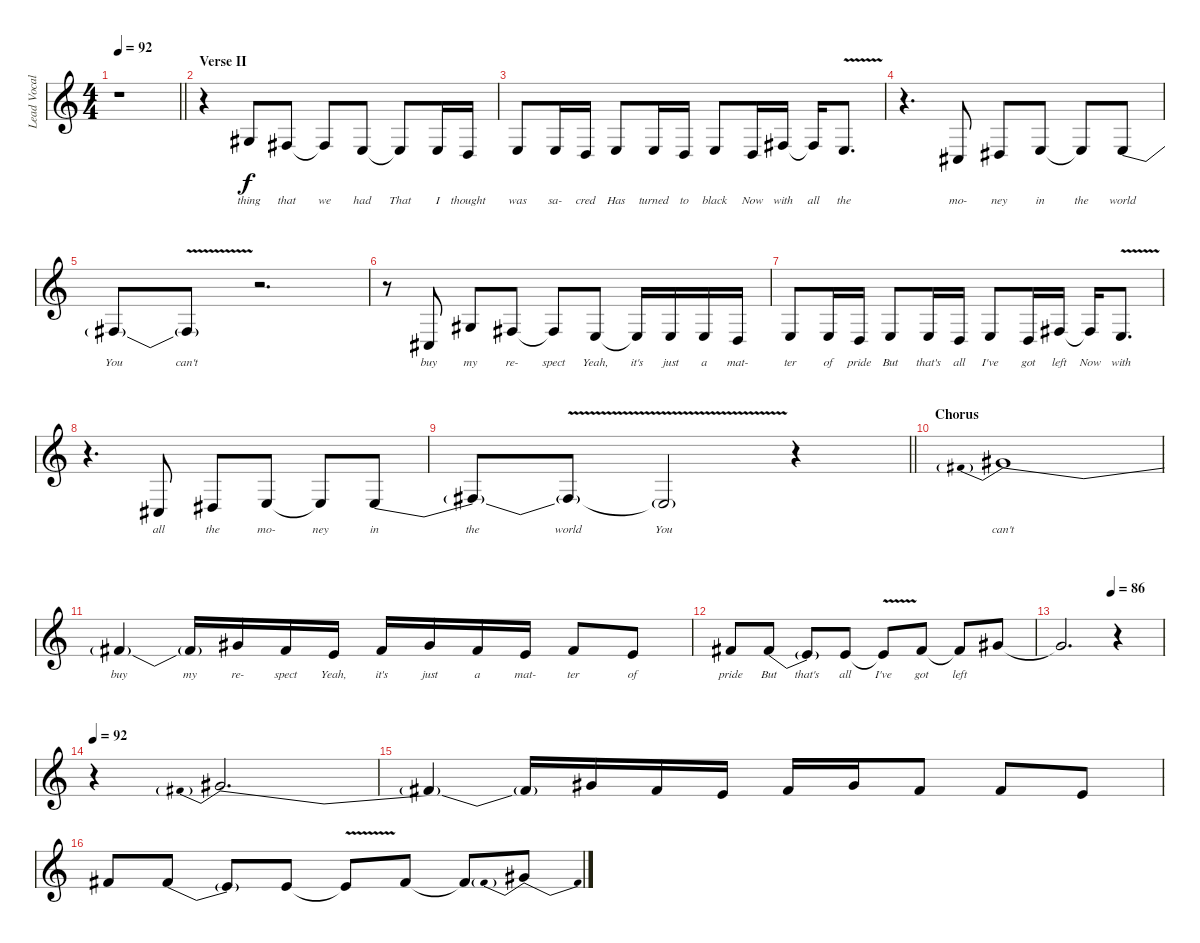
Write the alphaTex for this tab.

\track ("Lead Vocals" "Lead Vocal") {instrument lead6voice}
\staff {score}
\tuning (Db4 Ab3 E3 B2 Gb2 B1) {hide}
\ts (4 4)
\tempo 92
\clef g2
\barLineRight lightlight
\ks c
r.1{dy f} |
\section ("" "Verse II")
r.4 9.4.8{lyrics (0 "thing") lyrics (1 "") lyrics (2 "") lyrics (3 "") lyrics (4 "")} 7.4.8{lyrics (0 "that") lyrics (1 "") lyrics (2 "") lyrics (3 "") lyrics (4 "")} 7.4{t}.8{lyrics (0 "we") lyrics (1 "") lyrics (2 "") lyrics (3 "") lyrics (4 "")} 10.5.8{lyrics (0 "had") lyrics (1 "") lyrics (2 "") lyrics (3 "") lyrics (4 "")} 10.5{t}.8{lyrics (0 "That") lyrics (1 "") lyrics (2 "") lyrics (3 "") lyrics (4 "")} 10.5.16{lyrics (0 "I") lyrics (1 "") lyrics (2 "") lyrics (3 "") lyrics (4 "")} 8.5.16{lyrics (0 "thought") lyrics (1 "") lyrics (2 "") lyrics (3 "") lyrics (4 "")} |
10.5.8{lyrics (0 "was") lyrics (1 "") lyrics (2 "") lyrics (3 "") lyrics (4 "")} 10.5.16{lyrics (0 "sa-") lyrics (1 "") lyrics (2 "") lyrics (3 "") lyrics (4 "")} 8.5.16{lyrics (0 "cred") lyrics (1 "") lyrics (2 "") lyrics (3 "") lyrics (4 "")} 10.5.8{lyrics (0 "Has") lyrics (1 "") lyrics (2 "") lyrics (3 "") lyrics (4 "")} 10.5.16{lyrics (0 "turned") lyrics (1 "") lyrics (2 "") lyrics (3 "") lyrics (4 "")} 8.5.16{lyrics (0 "to") lyrics (1 "") lyrics (2 "") lyrics (3 "") lyrics (4 "")} 10.5.8{lyrics (0 "black") lyrics (1 "") lyrics (2 "") lyrics (3 "") lyrics (4 "")} 8.5.16{lyrics (0 "Now") lyrics (1 "") lyrics (2 "") lyrics (3 "") lyrics (4 "")} 7.4.16{lyrics (0 "with") lyrics (1 "") lyrics (2 "") lyrics (3 "") lyrics (4 "")} 7.4{t}.16{lyrics (0 "all") lyrics (1 "") lyrics (2 "") lyrics (3 "") lyrics (4 "")} 10.5{v}.8{d lyrics (0 "the") lyrics (1 "") lyrics (2 "") lyrics (3 "") lyrics (4 "")} |
r.4{d} 7.5.8{lyrics (0 "mo-") lyrics (1 "") lyrics (2 "") lyrics (3 "") lyrics (4 "")} 9.5.8{lyrics (0 "ney") lyrics (1 "") lyrics (2 "") lyrics (3 "") lyrics (4 "")} 10.5.8{lyrics (0 "in") lyrics (1 "") lyrics (2 "") lyrics (3 "") lyrics (4 "")} 10.5{t}.8{lyrics (0 "the") lyrics (1 "") lyrics (2 "") lyrics (3 "") lyrics (4 "")} 10.5{be (custom 0 0 10 0 20 4 60 4)}.8{lyrics (0 "world") lyrics (1 "") lyrics (2 "") lyrics (3 "") lyrics (4 "")} |
10.5{t}.8{lyrics (0 "You") lyrics (1 "") lyrics (2 "") lyrics (3 "") lyrics (4 "")} 10.5{v t}.8{lyrics (0 "can't") lyrics (1 "") lyrics (2 "") lyrics (3 "") lyrics (4 "")} r.2{d} |
r.8 7.5.8{lyrics (0 "buy") lyrics (1 "") lyrics (2 "") lyrics (3 "") lyrics (4 "")} 9.4.8{lyrics (0 "my") lyrics (1 "") lyrics (2 "") lyrics (3 "") lyrics (4 "")} 7.4.8{lyrics (0 "re-") lyrics (1 "") lyrics (2 "") lyrics (3 "") lyrics (4 "")} 7.4{t}.8{lyrics (0 "spect") lyrics (1 "") lyrics (2 "") lyrics (3 "") lyrics (4 "")} 10.5.8{lyrics (0 "Yeah,") lyrics (1 "") lyrics (2 "") lyrics (3 "") lyrics (4 "")} 10.5{t}.16{lyrics (0 "it's") lyrics (1 "") lyrics (2 "") lyrics (3 "") lyrics (4 "")} 10.5.16{lyrics (0 "just") lyrics (1 "") lyrics (2 "") lyrics (3 "") lyrics (4 "")} 10.5.16{lyrics (0 "a") lyrics (1 "") lyrics (2 "") lyrics (3 "") lyrics (4 "")} 8.5.16{lyrics (0 "mat-") lyrics (1 "") lyrics (2 "") lyrics (3 "") lyrics (4 "")} |
10.5.8{lyrics (0 "ter") lyrics (1 "") lyrics (2 "") lyrics (3 "") lyrics (4 "")} 10.5.16{lyrics (0 "of") lyrics (1 "") lyrics (2 "") lyrics (3 "") lyrics (4 "")} 8.5.16{lyrics (0 "pride") lyrics (1 "") lyrics (2 "") lyrics (3 "") lyrics (4 "")} 10.5.8{lyrics (0 "But") lyrics (1 "") lyrics (2 "") lyrics (3 "") lyrics (4 "")} 10.5.16{lyrics (0 "that's") lyrics (1 "") lyrics (2 "") lyrics (3 "") lyrics (4 "")} 8.5.16{lyrics (0 "all") lyrics (1 "") lyrics (2 "") lyrics (3 "") lyrics (4 "")} 10.5.8{lyrics (0 "I've") lyrics (1 "") lyrics (2 "") lyrics (3 "") lyrics (4 "")} 8.5.16{lyrics (0 "got") lyrics (1 "") lyrics (2 "") lyrics (3 "") lyrics (4 "")} 7.4.16{lyrics (0 "left") lyrics (1 "") lyrics (2 "") lyrics (3 "") lyrics (4 "")} 7.4{t}.16{lyrics (0 "Now") lyrics (1 "") lyrics (2 "") lyrics (3 "") lyrics (4 "")} 10.5{v}.8{d lyrics (0 "with") lyrics (1 "") lyrics (2 "") lyrics (3 "") lyrics (4 "")} |
r.4{d} 7.5.8{lyrics (0 "all") lyrics (1 "") lyrics (2 "") lyrics (3 "") lyrics (4 "")} 9.5.8{lyrics (0 "the") lyrics (1 "") lyrics (2 "") lyrics (3 "") lyrics (4 "")} 10.5.8{lyrics (0 "mo-") lyrics (1 "") lyrics (2 "") lyrics (3 "") lyrics (4 "")} 10.5{t}.8{lyrics (0 "ney") lyrics (1 "") lyrics (2 "") lyrics (3 "") lyrics (4 "")} 10.5{be (custom 0 0 10 0 20 4 60 4)}.8{lyrics (0 "in") lyrics (1 "") lyrics (2 "") lyrics (3 "") lyrics (4 "")} |
\barLineRight lightlight
10.5{t}.8{lyrics (0 "the") lyrics (1 "") lyrics (2 "") lyrics (3 "") lyrics (4 "")} 10.5{v t}.8{lyrics (0 "world") lyrics (1 "") lyrics (2 "") lyrics (3 "") lyrics (4 "")} 10.5{t}.2{lyrics (0 "You") lyrics (1 "") lyrics (2 "") lyrics (3 "") lyrics (4 "")} r.4 |
\section ("" "Chorus")
5.1{be (prebendrelease 0 4 60 0)}.1{lyrics (0 "can't") lyrics (1 "") lyrics (2 "") lyrics (3 "") lyrics (4 "")} |
5.1{t}.4{lyrics (0 "buy") lyrics (1 "") lyrics (2 "") lyrics (3 "") lyrics (4 "")} 5.1{t}.16{lyrics (0 "my") lyrics (1 "") lyrics (2 "") lyrics (3 "") lyrics (4 "")} 7.1.16{lyrics (0 "re-") lyrics (1 "") lyrics (2 "") lyrics (3 "") lyrics (4 "")} 5.1.16{lyrics (0 "spect") lyrics (1 "") lyrics (2 "") lyrics (3 "") lyrics (4 "")} 8.2.16{lyrics (0 "Yeah,") lyrics (1 "") lyrics (2 "") lyrics (3 "") lyrics (4 "")} 5.1.16{lyrics (0 "it's") lyrics (1 "") lyrics (2 "") lyrics (3 "") lyrics (4 "")} 7.1.16{lyrics (0 "just") lyrics (1 "") lyrics (2 "") lyrics (3 "") lyrics (4 "")} 5.1.16{lyrics (0 "a") lyrics (1 "") lyrics (2 "") lyrics (3 "") lyrics (4 "")} 8.2.16{lyrics (0 "mat-") lyrics (1 "") lyrics (2 "") lyrics (3 "") lyrics (4 "")} 5.1.8{lyrics (0 "ter") lyrics (1 "") lyrics (2 "") lyrics (3 "") lyrics (4 "")} 8.2.8{lyrics (0 "of") lyrics (1 "") lyrics (2 "") lyrics (3 "") lyrics (4 "")} |
5.1.8{lyrics (0 "pride") lyrics (1 "") lyrics (2 "") lyrics (3 "") lyrics (4 "")} 8.2{be (custom 0 4 25 4 35 0 60 0)}.8{lyrics (0 "But") lyrics (1 "") lyrics (2 "") lyrics (3 "") lyrics (4 "")} 8.2{t}.8{lyrics (0 "that's") lyrics (1 "") lyrics (2 "") lyrics (3 "") lyrics (4 "")} 8.2.8{lyrics (0 "all") lyrics (1 "") lyrics (2 "") lyrics (3 "") lyrics (4 "")} 8.2{v t}.8{lyrics (0 "I've") lyrics (1 "") lyrics (2 "") lyrics (3 "") lyrics (4 "")} 5.1.8{lyrics (0 "got") lyrics (1 "") lyrics (2 "") lyrics (3 "") lyrics (4 "")} 5.1{t}.8{lyrics (0 "left") lyrics (1 "") lyrics (2 "") lyrics (3 "") lyrics (4 "")} 7.1.8 |
\tempo (86 0.5)
7.1{t}.2{d} r.4 |
\tempo 92
r.4 5.1{be (prebendrelease 0 4 60 0)}.2{d} |
5.1{t}.4 5.1{t}.16 7.1.16 5.1.16 8.2.16 5.1.16 7.1.16 5.1.8 5.1.8 8.2.8 |
5.1.8 8.2{be (custom 0 4 25 4 35 0 60 0)}.8 8.2{t}.8 8.2.8 8.2{v t}.8 5.1.8 5.1{t}.8 5.1{be (prebendrelease 0 4 60 0)}.8
